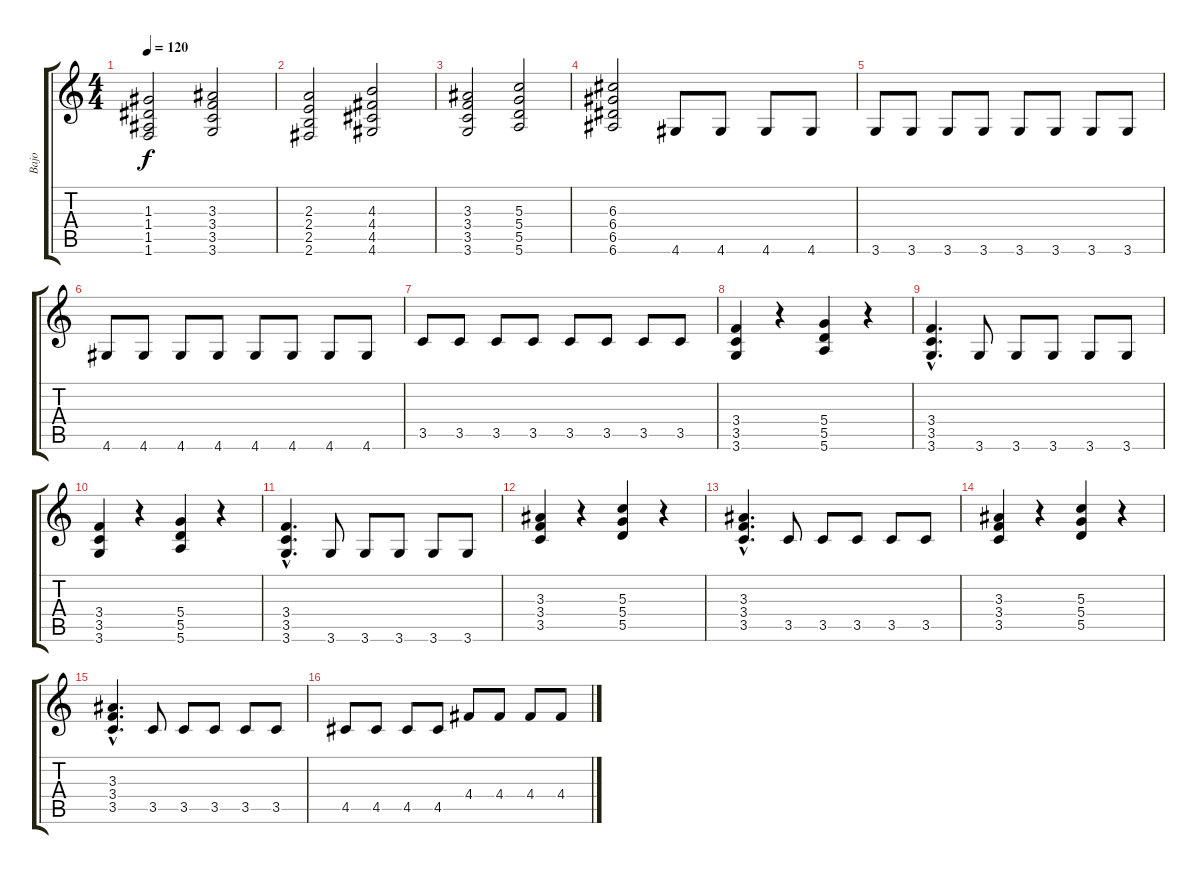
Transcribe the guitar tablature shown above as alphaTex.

\track ("Bajo" "Bajo") {instrument electricbassfinger}
\staff {score tabs}
\tuning (E4 B3 G3 D3 A2 E2) {hide}
\ts (4 4)
\tempo 120
\clef g2
\ks c
(1.3 1.4 1.5 1.6).2{dy f} (3.3 3.4 3.5 3.6).2 |
(2.3 2.4 2.5 2.6).2 (4.3 4.4 4.5 4.6).2 |
(3.3 3.4 3.5 3.6).2 (5.3 5.4 5.5 5.6).2 |
(6.3 6.4 6.5 6.6).2 4.6.8 4.6.8 4.6.8 4.6.8 |
3.6.8 3.6.8 3.6.8 3.6.8 3.6.8 3.6.8 3.6.8 3.6.8 |
4.6.8 4.6.8 4.6.8 4.6.8 4.6.8 4.6.8 4.6.8 4.6.8 |
3.5.8 3.5.8 3.5.8 3.5.8 3.5.8 3.5.8 3.5.8 3.5.8 |
(3.4 3.5 3.6).4 r.4 (5.4 5.5 5.6).4 r.4 |
(3.4{hac} 3.5{hac} 3.6{hac}).4{d} 3.6.8 3.6.8 3.6.8 3.6.8 3.6.8 |
(3.4 3.5 3.6).4 r.4 (5.4 5.5 5.6).4 r.4 |
(3.4{hac} 3.5{hac} 3.6{hac}).4{d} 3.6.8 3.6.8 3.6.8 3.6.8 3.6.8 |
(3.3 3.4 3.5).4 r.4 (5.3 5.4 5.5).4 r.4 |
(3.3{hac} 3.4{hac} 3.5{hac}).4{d} 3.5.8 3.5.8 3.5.8 3.5.8 3.5.8 |
(3.3 3.4 3.5).4 r.4 (5.3 5.4 5.5).4 r.4 |
(3.3{hac} 3.4{hac} 3.5{hac}).4{d} 3.5.8 3.5.8 3.5.8 3.5.8 3.5.8 |
4.5.8 4.5.8 4.5.8 4.5.8 4.4.8 4.4.8 4.4.8 4.4.8
